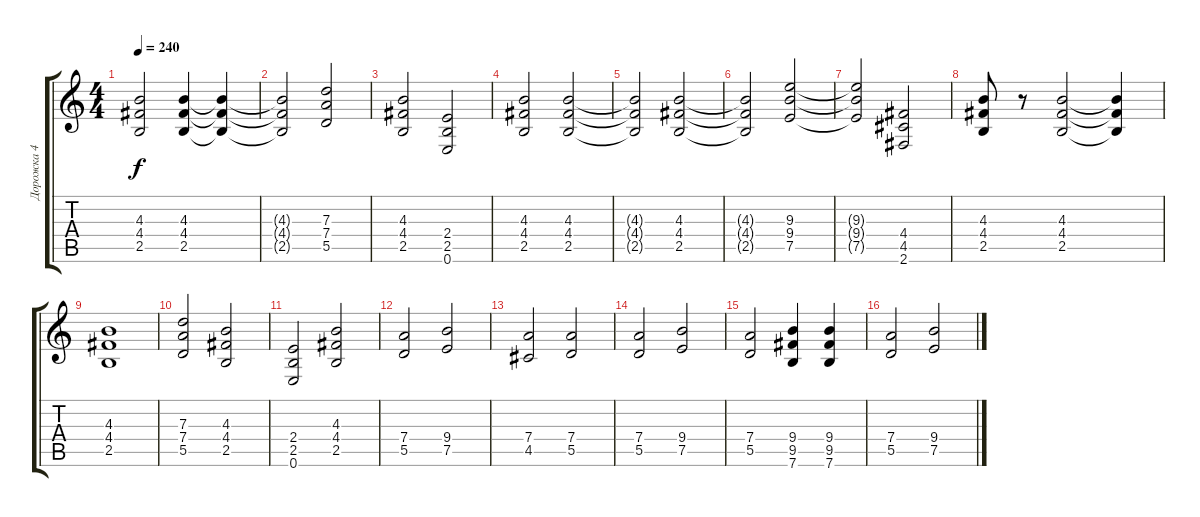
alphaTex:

\track ("Дорожка 4" "Дорожка 4") {instrument overdrivenguitar}
\staff {score tabs}
\tuning (E4 B3 G3 D3 A2 E2) {hide}
\ts (4 4)
\tempo 240
\clef g2
\ks c
(4.3{t} 4.4{t} 2.5{t}).2{dy f} (4.3 4.4 2.5).4 (4.3{t} 4.4{t} 2.5{t}).4 |
(4.3{t} 4.4{t} 2.5{t}).2 (7.3 7.4 5.5).2 |
(4.3 4.4 2.5).2 (2.4 2.5 0.6).2 |
(4.3 4.4 2.5).2 (4.3 4.4 2.5).2 |
(4.3{t} 4.4{t} 2.5{t}).2 (4.3 4.4 2.5).2 |
(4.3{t} 4.4{t} 2.5{t}).2 (9.3 9.4 7.5).2 |
(9.3{t} 9.4{t} 7.5{t}).2 (4.4 4.5 2.6).2 |
(4.3 4.4 2.5).8 r.8 (4.3 4.4 2.5).2 (4.3{t} 4.4{t} 2.5{t}).4 |
(4.3 4.4 2.5).1 |
(7.3 7.4 5.5).2 (4.3 4.4 2.5).2 |
(2.4 2.5 0.6).2 (4.3 4.4 2.5).2 |
(7.4 5.5).2 (9.4 7.5).2 |
(7.4 4.5).2 (7.4 5.5).2 |
(7.4 5.5).2 (9.4 7.5).2 |
(7.4 5.5).2 (9.4 9.5 7.6).4 (9.4 9.5 7.6).4 |
(7.4 5.5).2 (9.4 7.5).2
